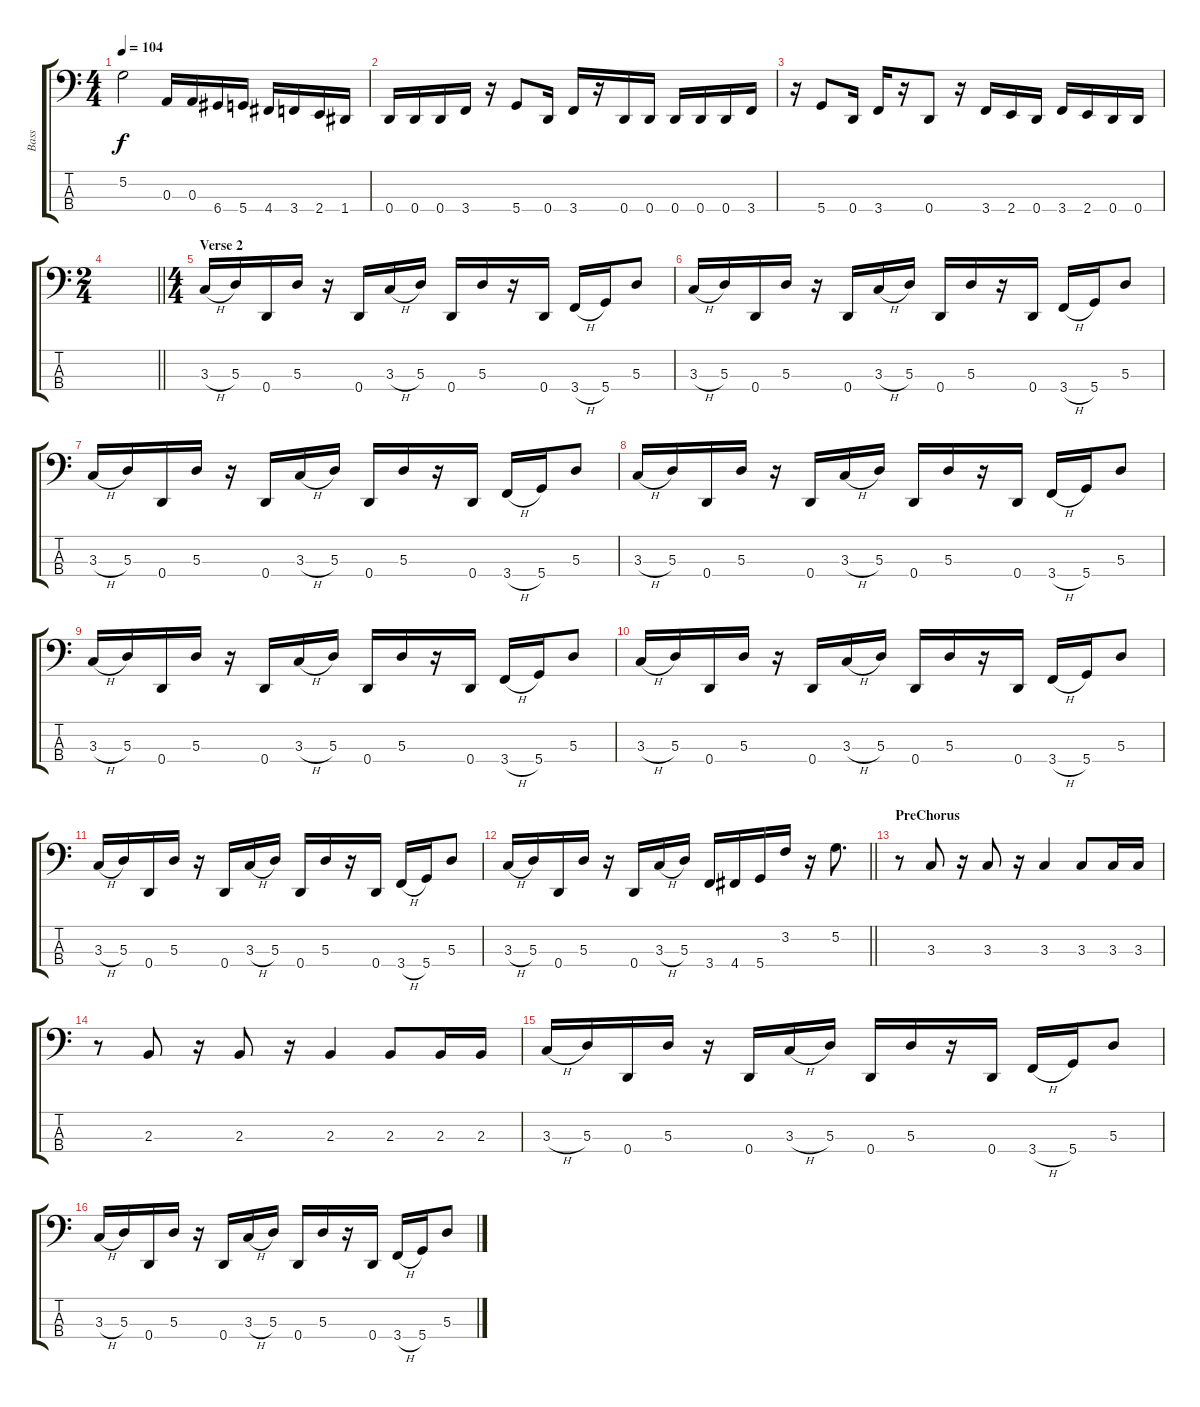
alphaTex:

\track ("Bass" "Bass") {instrument electricbasspick}
\staff {score tabs}
\tuning (G2 D2 A1 D1) {hide}
\ts (4 4)
\tempo 104
\clef f4
\ks c
5.2{t}.2{dy f} 0.3.16 0.3.16 6.4.16 5.4.16 4.4.16 3.4.16 2.4.16 1.4.16 |
0.4.16 0.4.16 0.4.16 3.4.16 r.16 5.4.8 0.4.16 3.4.16 r.16 0.4.16 0.4.16 0.4.16 0.4.16 0.4.16 3.4.16 |
r.16 5.4.8 0.4.16 3.4.16 r.16 0.4.8 r.16 3.4.16 2.4.16 0.4.16 3.4.16 2.4.16 0.4.16 0.4.16 |
\ts (2 4)
\barLineRight lightlight
|
\ts (4 4)
\section ("" "Verse 2")
3.3{h}.16 5.3.16 0.4.16 5.3.16 r.16 0.4.16 3.3{h}.16 5.3.16 0.4.16 5.3.16 r.16 0.4.16 3.4{h}.16 5.4.16 5.3.8 |
3.3{h}.16 5.3.16 0.4.16 5.3.16 r.16 0.4.16 3.3{h}.16 5.3.16 0.4.16 5.3.16 r.16 0.4.16 3.4{h}.16 5.4.16 5.3.8 |
3.3{h}.16 5.3.16 0.4.16 5.3.16 r.16 0.4.16 3.3{h}.16 5.3.16 0.4.16 5.3.16 r.16 0.4.16 3.4{h}.16 5.4.16 5.3.8 |
3.3{h}.16 5.3.16 0.4.16 5.3.16 r.16 0.4.16 3.3{h}.16 5.3.16 0.4.16 5.3.16 r.16 0.4.16 3.4{h}.16 5.4.16 5.3.8 |
3.3{h}.16 5.3.16 0.4.16 5.3.16 r.16 0.4.16 3.3{h}.16 5.3.16 0.4.16 5.3.16 r.16 0.4.16 3.4{h}.16 5.4.16 5.3.8 |
3.3{h}.16 5.3.16 0.4.16 5.3.16 r.16 0.4.16 3.3{h}.16 5.3.16 0.4.16 5.3.16 r.16 0.4.16 3.4{h}.16 5.4.16 5.3.8 |
3.3{h}.16 5.3.16 0.4.16 5.3.16 r.16 0.4.16 3.3{h}.16 5.3.16 0.4.16 5.3.16 r.16 0.4.16 3.4{h}.16 5.4.16 5.3.8 |
\barLineRight lightlight
3.3{h}.16 5.3.16 0.4.16 5.3.16 r.16 0.4.16 3.3{h}.16 5.3.16 3.4.16 4.4.16 5.4.16 3.2.16 r.16 5.2.8{d} |
\section ("" "PreChorus")
r.8 3.3.8 r.16 3.3.8 r.16 3.3.4 3.3.8 3.3.16 3.3.16 |
r.8 2.3.8 r.16 2.3.8 r.16 2.3.4 2.3.8 2.3.16 2.3.16 |
3.3{h}.16 5.3.16 0.4.16 5.3.16 r.16 0.4.16 3.3{h}.16 5.3.16 0.4.16 5.3.16 r.16 0.4.16 3.4{h}.16 5.4.16 5.3.8 |
3.3{h}.16 5.3.16 0.4.16 5.3.16 r.16 0.4.16 3.3{h}.16 5.3.16 0.4.16 5.3.16 r.16 0.4.16 3.4{h}.16 5.4.16 5.3.8
